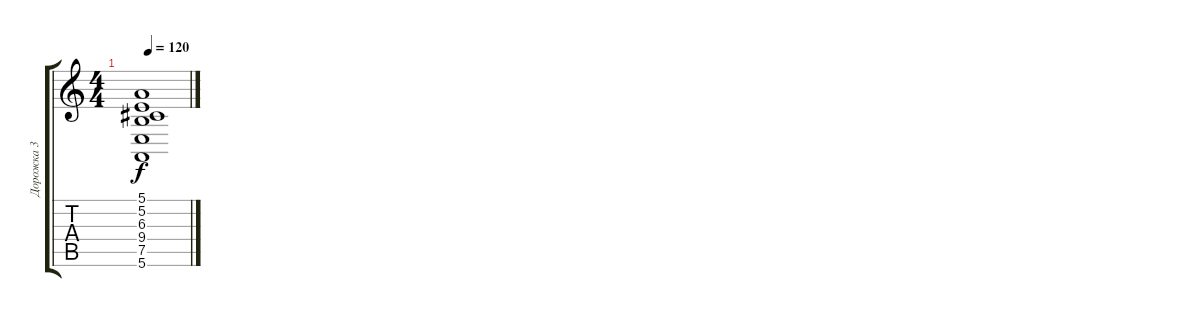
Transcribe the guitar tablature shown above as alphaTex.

\track ("Дорожка 3" "Дорожка 3") {instrument acousticgrandpiano}
\staff {score tabs}
\tuning (E4 B3 G3 D3 A2 E2) {hide}
\ts (4 4)
\tempo 120
\clef g2
\ks c
(5.1 5.2 6.3 9.4 7.5 5.6).1{dy f}
